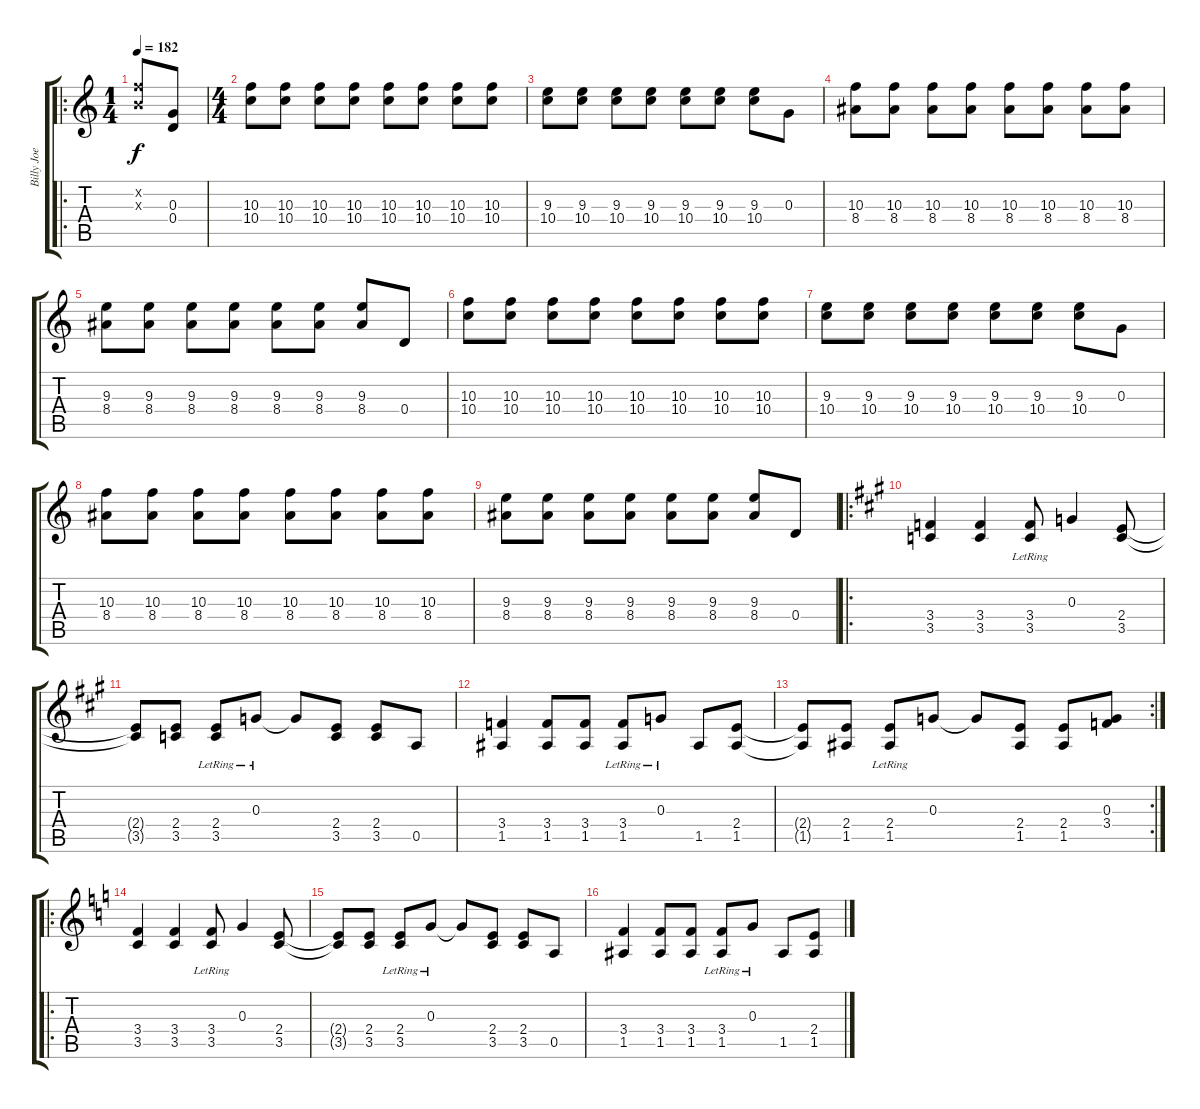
\track ("Billy Joe Armstrong" "Billy Joe ") {instrument overdrivenguitar}
\staff {score tabs}
\tuning (E4 B3 G3 D3 A2 E2) {hide}
\ro
\ts (1 4)
\tempo 182
\clef g2
\ks c
(0.2{x} 10.3{x}).8{dy f instrument overdrivenguitar} (0.3 0.4).8 |
\ts (4 4)
(10.3 10.4).8 (10.3 10.4).8 (10.3 10.4).8 (10.3 10.4).8 (10.3 10.4).8 (10.3 10.4).8 (10.3 10.4).8 (10.3 10.4).8 |
(9.3 10.4).8 (9.3 10.4).8 (9.3 10.4).8 (9.3 10.4).8 (9.3 10.4).8 (9.3 10.4).8 (9.3 10.4).8 0.3.8 |
(10.3 8.4).8 (10.3 8.4).8 (10.3 8.4).8 (10.3 8.4).8 (10.3 8.4).8 (10.3 8.4).8 (10.3 8.4).8 (10.3 8.4).8 |
(9.3 8.4).8 (9.3 8.4).8 (9.3 8.4).8 (9.3 8.4).8 (9.3 8.4).8 (9.3 8.4).8 (9.3 8.4).8 0.4.8 |
(10.3 10.4).8 (10.3 10.4).8 (10.3 10.4).8 (10.3 10.4).8 (10.3 10.4).8 (10.3 10.4).8 (10.3 10.4).8 (10.3 10.4).8 |
(9.3 10.4).8 (9.3 10.4).8 (9.3 10.4).8 (9.3 10.4).8 (9.3 10.4).8 (9.3 10.4).8 (9.3 10.4).8 0.3.8 |
(10.3 8.4).8 (10.3 8.4).8 (10.3 8.4).8 (10.3 8.4).8 (10.3 8.4).8 (10.3 8.4).8 (10.3 8.4).8 (10.3 8.4).8 |
(9.3 8.4).8 (9.3 8.4).8 (9.3 8.4).8 (9.3 8.4).8 (9.3 8.4).8 (9.3 8.4).8 (9.3 8.4).8 0.4.8 |
\ro
\ks a
(3.4 3.5).4 (3.4 3.5).4 (3.4{lr} 3.5{lr}).8 0.3.4 (2.4 3.5).8 |
(2.4{t} 3.5{t}).8 (2.4 3.5).8 (2.4{lr} 3.5{lr}).8 0.3{lr}.8 0.3{t}.8 (2.4 3.5).8 (2.4 3.5).8 0.5.8 |
(3.4 1.5).4 (3.4 1.5).8 (3.4 1.5).8 (3.4{lr} 1.5{lr}).8 0.3{lr}.8 1.5.8 (2.4 1.5).8 |
\rc 2
(2.4{t} 1.5{t}).8 (2.4 1.5).8 (2.4{lr} 1.5{lr}).8 0.3.8 0.3{t}.8 (2.4 1.5).8 (2.4 1.5).8 (0.3 3.4).8 |
\ro
\ks c
(3.4 3.5).4 (3.4 3.5).4 (3.4{lr} 3.5{lr}).8 0.3.4 (2.4 3.5).8 |
(2.4{t} 3.5{t}).8 (2.4 3.5).8 (2.4{lr} 3.5{lr}).8 0.3{lr}.8 0.3{t}.8 (2.4 3.5).8 (2.4 3.5).8 0.5.8 |
(3.4 1.5).4 (3.4 1.5).8 (3.4 1.5).8 (3.4{lr} 1.5{lr}).8 0.3{lr}.8 1.5.8 (2.4 1.5).8
